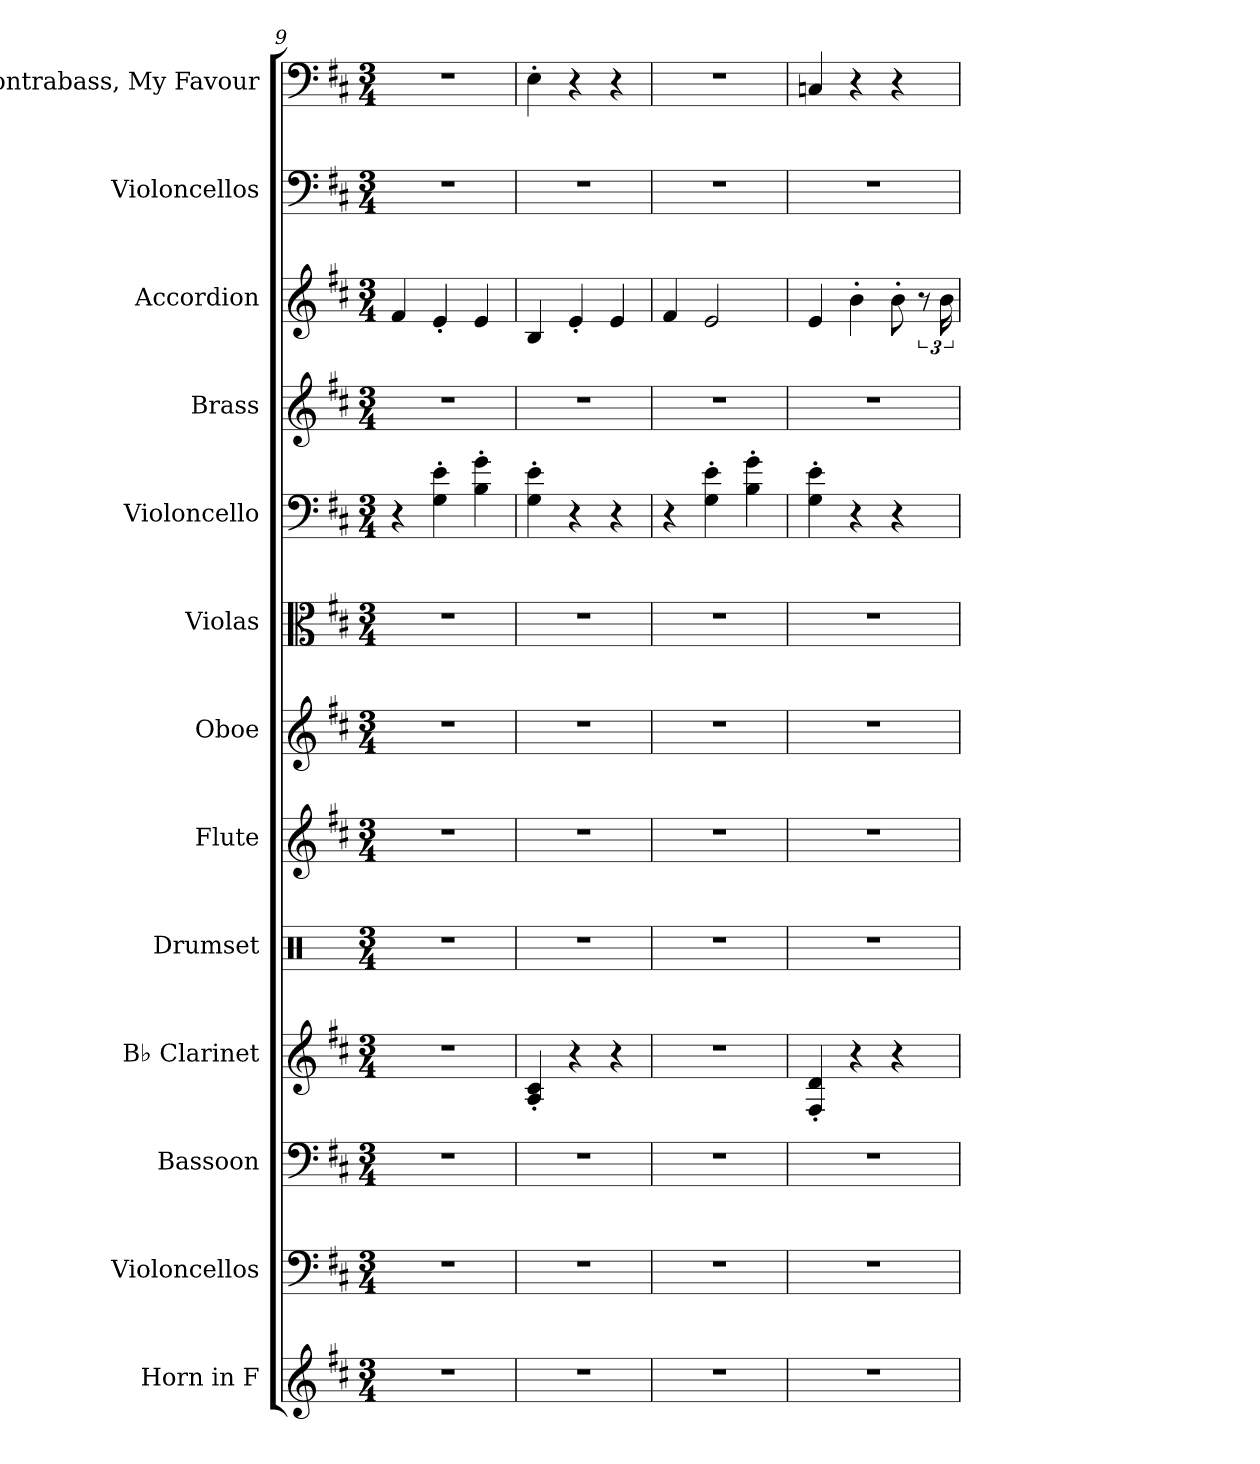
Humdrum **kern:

**kern	**kern	**kern	**kern	**kern	**kern	**kern	**kern	**kern	**kern	**kern	**kern	**kern
*part13	*part12	*part11	*part10	*part9	*part8	*part7	*part6	*part5	*part4	*part3	*part2	*part1
*staff13	*staff12	*staff11	*staff10	*staff9	*staff8	*staff7	*staff6	*staff5	*staff4	*staff3	*staff2	*staff1
*I"Horn in F	*I"Violoncellos	*I"Bassoon	*I"B♭ Clarinet	*I"Drumset	*I"Flute	*I"Oboe	*I"Violas	*I"Violoncello	*I"Brass	*I"Accordion	*I"Violoncellos	*I"Contrabass, My Favour
*	*I'Vcs.	*I'Bsn.	*I'B♭ Cl.	*I'D. Set	*I'Fl.	*I'Ob.	*I'Vlas.	*I'Vc.	*I'Br.	*I'Acc.	*I'Vcs.	*I'Cb.
*clefG2	*clefF4	*clefF4	*clefG2	*clefX	*clefG2	*clefG2	*clefC3	*clefF4	*clefG2	*clefG2	*clefF4	*clefF4
*ITrd4c7	*	*	*ITrd1c2	*	*	*	*	*	*	*	*	*ITrd7c12
*k[f#]	*k[f#c#]	*k[f#c#]	*k[]	*k[]	*k[f#c#]	*k[f#c#]	*k[f#c#]	*k[f#c#]	*k[f#c#]	*k[f#c#]	*k[f#c#]	*k[f#c#]
*M3/4	*M3/4	*M3/4	*M3/4	*M3/4	*M3/4	*M3/4	*M3/4	*M3/4	*M3/4	*M3/4	*M3/4	*M3/4
=9	=9	=9	=9	=9	=9	=9	=9	=9	=9	=9	=9	=9
2.r	2.r	2.r	2.r	2.r	2.r	2.r	2.r	4r	2.r	4f#/	2.r	2.r
.	.	.	.	.	.	.	.	4G\' 4e\'	.	4e'/	.	.
.	.	.	.	.	.	.	.	4B\' 4g\'	.	4e/	.	.
!!LO:PB:g=z
=10	=10	=10	=10	=10	=10	=10	=10	=10	=10	=10	=10	=10
2.r	2.r	2.r	4G/' 4B/'	2.r	2.r	2.r	2.r	4G\' 4e\'	2.r	4B/	2.r	4EE'\
.	.	.	4r	.	.	.	.	4r	.	4e'/	.	4r
.	.	.	4r	.	.	.	.	4r	.	4e/	.	4r
=11	=11	=11	=11	=11	=11	=11	=11	=11	=11	=11	=11	=11
2.r	2.r	2.r	2.r	2.r	2.r	2.r	2.r	4r	2.r	4f#/	2.r	2.r
.	.	.	.	.	.	.	.	4G\' 4e\'	.	2e/	.	.
.	.	.	.	.	.	.	.	4B\' 4g\'	.	.	.	.
=12	=12	=12	=12	=12	=12	=12	=12	=12	=12	=12	=12	=12
2.r	2.r	2.r	4E/' 4c/'	2.r	2.r	2.r	2.r	4G\' 4e\'	2.r	4e/	2.r	4CCn/
.	.	.	4r	.	.	.	.	4r	.	4b'\	.	4r
.	.	.	4r	.	.	.	.	4r	.	8b'\	.	4r
.	.	.	.	.	.	.	.	.	.	12r	.	.
.	.	.	.	.	.	.	.	.	.	24b\	.	.
=	=	=	=	=	=	=	=	=	=	=	=	=
*-	*-	*-	*-	*-	*-	*-	*-	*-	*-	*-	*-	*-
